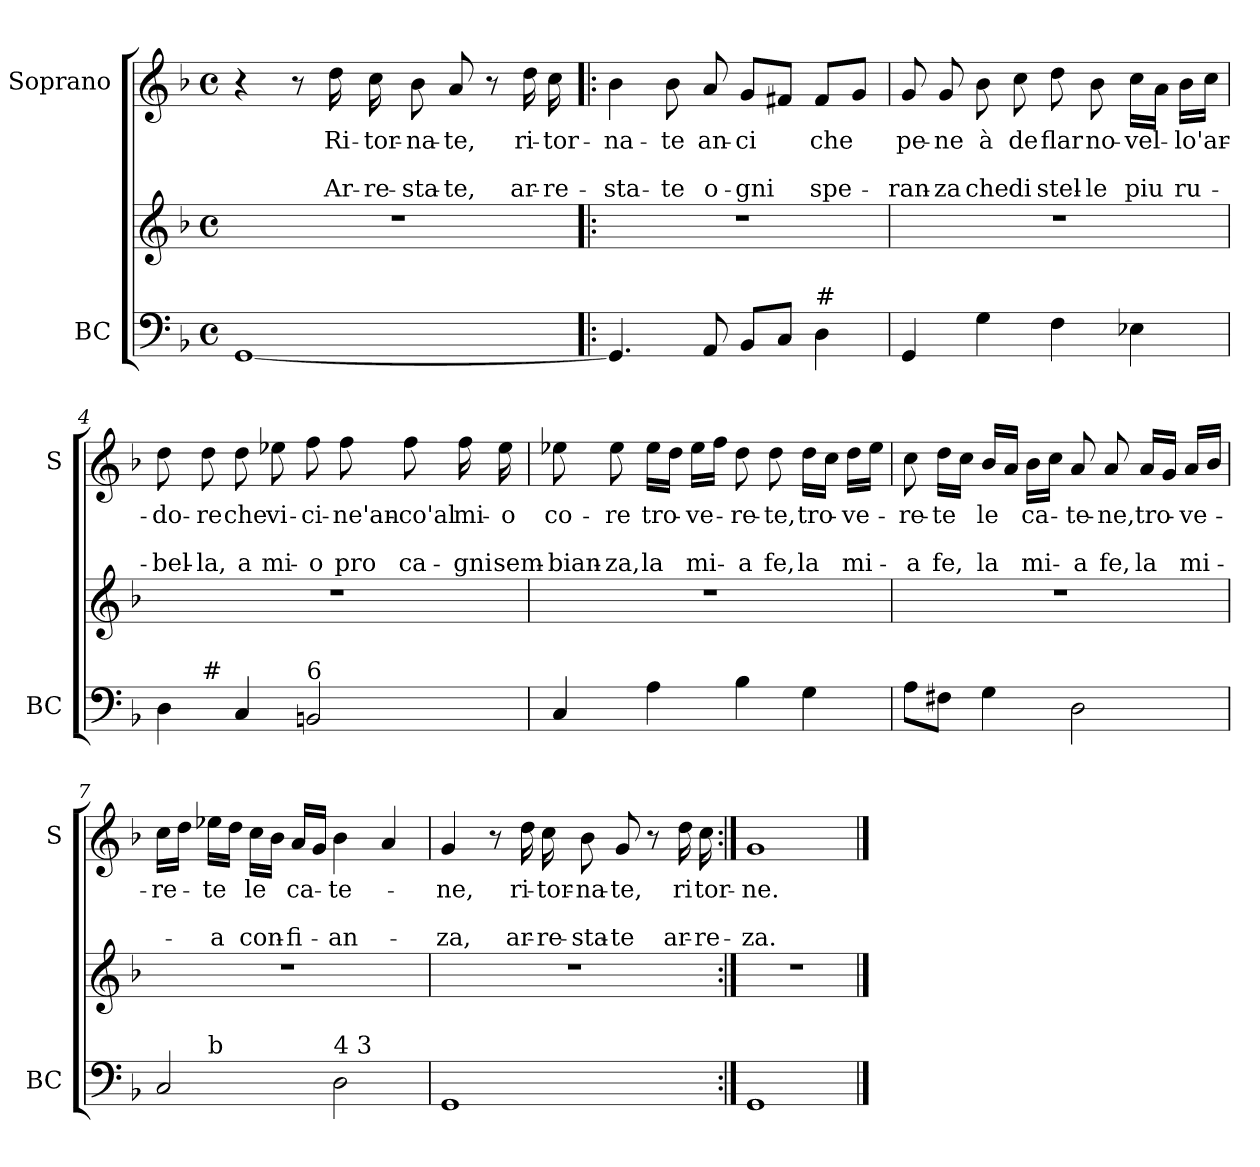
**kern	**kern	**kern	**text	**text	**text
*part2	*part2	*part1	*part1	*part1	*part1
*staff3	*staff2	*staff1	*staff1	*staff1	*staff1
*I"BC	*	*I"Soprano	*	*	*
*I'BC	*	*I'S	*	*	*
*clefF4	*clefG2	*clefG2	*	*	*
*k[b-]	*k[b-]	*k[b-]	*	*	*
*F:	*F:	*F:	*	*	*
*M4/4	*M4/4	*M4/4	*	*	*
*met(c)	*met(c)	*met(c)	*	*	*
=1	=1	=1	=1	=1	=1
[1GG	1r	4r	.	.	.
.	.	8r	.	.	.
!	!	!	!LO:LY:b	!	!LO:LY:b
.	.	16dd\	Ri-	.	Ar-
!	!	!	!LO:LY:b	!	!LO:LY:b
.	.	16cc\	-tor-	.	-re-
!	!	!	!LO:LY:b	!	!LO:LY:b
.	.	8b-\	-na-	.	-sta-
!	!	!	!LO:LY:b	!	!LO:LY:b
.	.	8a/	-te,	.	-te,
.	.	8r	.	.	.
!	!	!	!LO:LY:b	!	!LO:LY:b
.	.	16dd\	ri-	.	ar-
!	!	!	!LO:LY:b	!	!LO:LY:b
.	.	16cc\	-tor-	.	-re-
=2!|:	=2!|:	=2!|:	=2!|:	=2!|:	=2!|:
!	!	!	!LO:LY:b	!	!LO:LY:b
4.GG/]	1r	4b-\	-na-	.	-sta-
!	!	!	!LO:LY:b	!	!LO:LY:b
.	.	8b-\	-te	.	-te
!	!	!	!LO:LY:b	!	!LO:LY:b
8AA/	.	8a/	an-	.	o-
!	!	!	!LO:LY:b	!	!LO:LY:b
8BB-/L	.	8g/L	-ci	.	-gni
8C/J	.	8f#X/J	.	.	.
!LO:TX:a:t=#	!	!	!	!	!
!	!	!	!LO:LY:b	!	!LO:LY:b
4D\	.	8f#/L	che	.	spe-
.	.	8g/J	.	.	.
=3	=3	=3	=3	=3	=3
!	!	!	!LO:LY:b	!	!LO:LY:b
4GG/	1r	8g/	pe-	.	-ran-
!	!	!	!LO:LY:b	!	!LO:LY:b
.	.	8g/	-ne	.	-za
!	!	!	!LO:LY:b	!	!LO:LY:b
4G\	.	8b-\	à	.	che
!	!	!	!LO:LY:b	!	!LO:LY:b
.	.	8cc\	de	.	di
!	!	!	!LO:LY:b	!	!LO:LY:b
4F\	.	8dd\	flar	.	stel-
!	!	!	!LO:LY:b	!	!LO:LY:b
.	.	8b-\	no-	.	-le
!	!	!	!LO:LY:b	!	!LO:LY:b
4E-X\	.	16cc\LL	-vel-	.	piu
.	.	16a\JJ	.	.	.
!	!	!	!LO:LY:b	!	!LO:LY:b
.	.	16b-\LL	-lo'ar-	.	ru-
.	.	16cc\JJ	.	.	.
!!LO:LB:g=z
=4	=4	=4	=4	=4	=4
!	!	!	!LO:LY:b	!	!LO:LY:b
*^	*	*	*	*	*
4D\	8ryy	1r	8dd\	-do-	.	-bel-
!	!LO:TX:a:t=#	!	!	!	!	!
!	!	!	!	!LO:LY:b	!	!LO:LY:b
.	2..ryy	.	8dd\	-re	.	-la,
!	!	!	!	!LO:LY:b	!	!LO:LY:b
4C/	.	.	8dd\	che	.	a
!	!	!	!	!LO:LY:b	!	!LO:LY:b
.	.	.	8ee-X\	vi-	.	mi-
!LO:TX:a:t=6	!	!	!	!	!	!
!	!	!	!	!LO:LY:b	!	!LO:LY:b
2BBn/	.	.	8ff\	-ci-	.	-o
!	!	!	!	!LO:LY:b	!	!LO:LY:b
.	.	.	8ff\	-ne'an-	.	pro
!	!	!	!	!LO:LY:b	!	!LO:LY:b
.	.	.	8ff\	-co'al	.	ca-
!	!	!	!	!LO:LY:b	!	!LO:LY:b
.	.	.	16ff\	mi-	.	-gni
!	!	!	!	!LO:LY:b	!	!LO:LY:b
.	.	.	16ee-\	-o	.	sem-
=5	=5	=5	=5	=5	=5	=5
!	!	!	!	!LO:LY:b	!	!LO:LY:b
*v	*v	*	*	*	*	*
4C/	1r	8ee-X\	co-	.	-bian-
!	!	!	!LO:LY:b	!	!LO:LY:b
.	.	8ee-\	-re	.	-za,
!	!	!	!LO:LY:b	!	!LO:LY:b
4A\	.	16ee-\LL	tro-	.	la
.	.	16dd\JJ	.	.	.
!	!	!	!LO:LY:b	!	!LO:LY:b
.	.	16ee-\LL	-ve-	.	mi-
.	.	16ff\JJ	.	.	.
!	!	!	!LO:LY:b	!	!LO:LY:b
4B-\	.	8dd\	-re-	.	-a
!	!	!	!LO:LY:b	!	!LO:LY:b
.	.	8dd\	-te,	.	fe,
!	!	!	!LO:LY:b	!	!LO:LY:b
4G\	.	16dd\LL	tro-	.	la
.	.	16cc\JJ	.	.	.
!	!	!	!LO:LY:b	!	!LO:LY:b
.	.	16dd\LL	-ve-	.	mi-
.	.	16ee-\JJ	.	.	.
=6	=6	=6	=6	=6	=6
!	!	!	!LO:LY:b	!	!LO:LY:b
8A\L	1r	8cc\	-re-	.	-a
!	!	!	!LO:LY:b	!	!LO:LY:b
8F#X\J	.	16dd\LL	-te	.	fe,
.	.	16cc\JJ	.	.	.
!	!	!	!LO:LY:b	!	!LO:LY:b
4G\	.	16b-/LL	le	.	la
.	.	16a/JJ	.	.	.
!	!	!	!LO:LY:b	!	!LO:LY:b
.	.	16b-\LL	ca-	.	mi-
.	.	16cc\JJ	.	.	.
!	!	!	!LO:LY:b	!	!LO:LY:b
2D\	.	8a/	-te-	.	-a
!	!	!	!LO:LY:b	!	!LO:LY:b
.	.	8a/	-ne,	.	fe,
!	!	!	!LO:LY:b	!	!LO:LY:b
.	.	16a/LL	tro-	.	la
.	.	16g/JJ	.	.	.
!	!	!	!LO:LY:b	!	!LO:LY:b
.	.	16a/LL	-ve-	.	mi-
.	.	16b-/JJ	.	.	.
!!LO:LB:g=z
=7	=7	=7	=7	=7	=7
!	!	!	!LO:LY:b	!	!
*^	*	*	*	*	*
2C/	8ryy	1r	16cc\LL	-re-	.	.
.	.	.	16dd\JJ	.	.	.
!	!LO:TX:a:t=b	!	!	!	!	!
!	!	!	!	!LO:LY:b	!	!LO:LY:b
.	2..ryy	.	16ee-X\LL	-te	.	-a
.	.	.	16dd\JJ	.	.	.
!	!	!	!	!LO:LY:b	!	!LO:LY:b
.	.	.	16cc\LL	le	.	con-
.	.	.	16b-\JJ	.	.	.
!	!	!	!	!LO:LY:b	!	!LO:LY:b
.	.	.	16a/LL	ca-	.	-fi-
.	.	.	16g/JJ	.	.	.
!LO:TX:a:t=4  3	!	!	!	!	!	!
!	!	!	!	!LO:LY:b	!	!LO:LY:b
2D\	.	.	4b-\	-te-	.	-an-
.	.	.	4a/	.	.	.
=8	=8	=8	=8	=8	=8	=8
!	!	!	!	!LO:LY:b	!	!LO:LY:b
*v	*v	*	*	*	*	*
1GG	1r	4g/	-ne,	.	-za,
.	.	8r	.	.	.
!	!	!	!LO:LY:b	!	!LO:LY:b
.	.	16dd\	ri-	.	ar-
!	!	!	!LO:LY:b	!	!LO:LY:b
.	.	16cc\	-tor-	.	-re-
!	!	!	!LO:LY:b	!	!LO:LY:b
.	.	8b-\	-na-	.	-sta-
!	!	!	!LO:LY:b	!	!LO:LY:b
.	.	8g/	-te,	.	-te
.	.	8r	.	.	.
!	!	!	!LO:LY:b	!	!LO:LY:b
.	.	16dd\	ri	.	ar-
!	!	!	!LO:LY:b	!	!LO:LY:b
.	.	16cc\	tor-	.	-re-
=9:|!	=9:|!	=9:|!	=9:|!	=9:|!	=9:|!
!	!	!	!LO:LY:b	!	!LO:LY:b
1GG	1r	1g	-ne.	.	-za.
==	==	==	==	==	==
*-	*-	*-	*-	*-	*-
